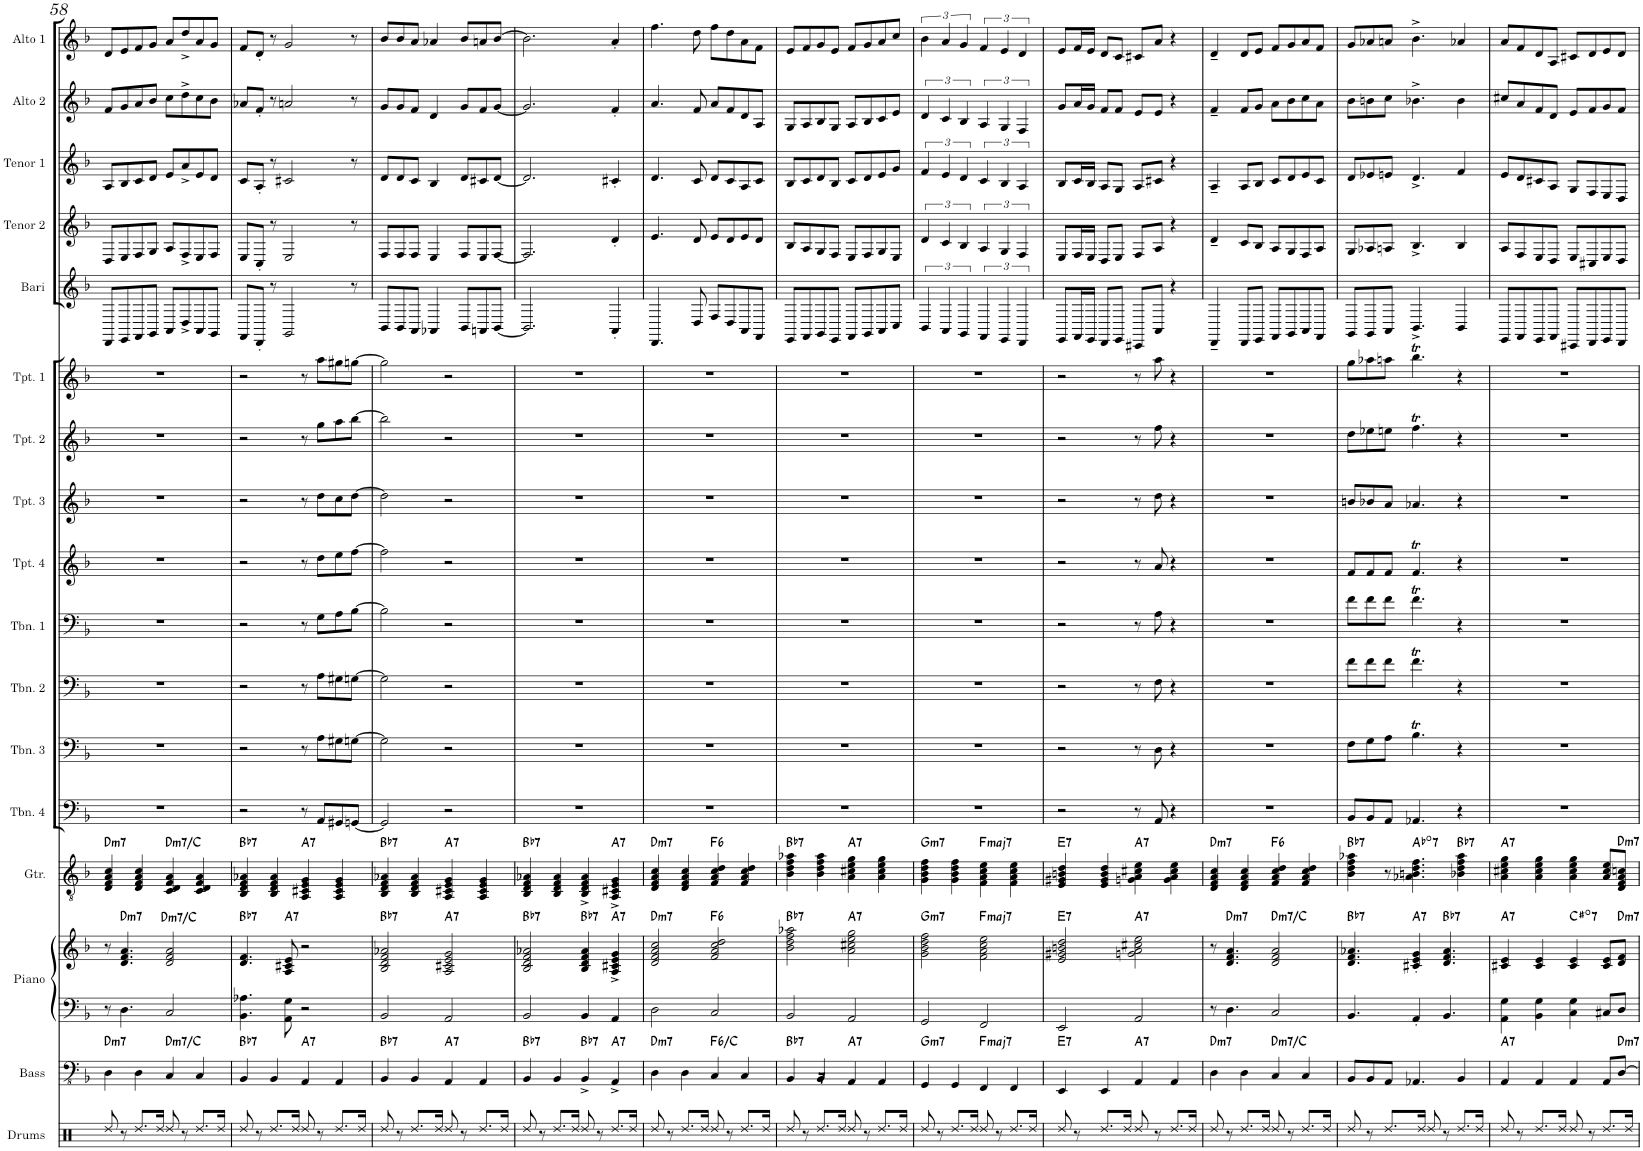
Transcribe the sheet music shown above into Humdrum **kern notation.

**kern	**kern	**harte	**kern	**kern	**harte	**kern	**harte	**kern	**kern	**kern	**kern	**kern	**kern	**kern	**kern	**kern	**kern	**kern	**kern	**kern
*part17	*part16	*part16	*part15	*part15	*part15	*part14	*part14	*part13	*part12	*part11	*part10	*part9	*part8	*part7	*part6	*part5	*part4	*part3	*part2	*part1
*staff18	*staff17	*	*staff16	*staff15	*	*staff14	*	*staff13	*staff12	*staff11	*staff10	*staff9	*staff8	*staff7	*staff6	*staff5	*staff4	*staff3	*staff2	*staff1
*I"Drums	*I"Bass	*	*I"Piano	*	*	*I"Guitar	*	*I"Trombone 4	*I"Trombone 3	*I"Trombone 2	*I"Trombone 1	*I"Trumpet 4	*I"Trumpet 3	*I"Trumpet 2	*I"Trumpet 1	*I"Baritone Sax	*I"Tenor Sax 2	*I"Tenor Sax 1	*I"Alto Sax 2	*I"Alto Sax 1
*I'Drums	*I'Bass	*	*I'Piano	*	*	*I'Gtr.	*	*I'Tbn. 4	*I'Tbn. 3	*I'Tbn. 2	*I'Tbn. 1	*I'Tpt. 4	*I'Tpt. 3	*I'Tpt. 2	*I'Tpt. 1	*I'Bari	*I'Tenor 2	*I'Tenor 1	*I'Alto 2	*I'Alto 1
!!LO:PB:g=z
*clefX	*clefFv4	*	*clefF4	*clefG2	*	*clefGv2	*	*clefF4	*clefF4	*clefF4	*clefF4	*clefG2	*clefG2	*clefG2	*clefG2	*clefG2	*clefG2	*clefG2	*clefG2	*clefG2
*	*	*	*	*	*	*	*	*	*	*	*	*ITrd1c2	*ITrd1c2	*ITrd1c2	*ITrd1c2	*ITrd12c21	*ITrd8c14	*ITrd8c14	*ITrd5c9	*ITrd5c9
*k[]	*k[b-]	*	*k[b-]	*k[b-]	*	*k[b-]	*	*k[b-]	*k[b-]	*k[b-]	*k[b-]	*k[b-]	*k[b-]	*k[b-]	*k[b-]	*k[b-]	*k[b-]	*k[b-]	*k[b-]	*k[b-]
*M4/4	*M4/4	*	*M4/4	*M4/4	*	*M4/4	*	*M4/4	*M4/4	*M4/4	*M4/4	*M4/4	*M4/4	*M4/4	*M4/4	*M4/4	*M4/4	*M4/4	*M4/4	*M4/4
=58	=58	=58	=58	=58	=58	=58	=58	=58	=58	=58	=58	=58	=58	=58	=58	=58	=58	=58	=58	=58
!	!	!LO:H:kt=m7	!	!	!	!	!LO:H:kt=m7	!	!	!	!	!	!	!	!	!	!	!	!	!
8Rdd/	4DD\	D:min7	8r	8r	.	4D/ 4F/ 4A/ 4c/	D:min7	1r	1r	1r	1r	1r	1r	1r	1r	8DD/L	8D/L	8A/L	8f/L	8d/L
!	!	!	!	!	!LO:H:kt=m7	!	!	!	!	!	!	!	!	!	!	!	!	!	!	!
8r	.	.	4.D\	4.d/ 4.f/ 4.a/	D:min7	.	.	.	.	.	.	.	.	.	.	8EE/	8E/	8B-/	8g/	8e/
8.Rdd/L	4DD\	.	.	.	.	4D/ 4F/ 4A/ 4c/	.	.	.	.	.	.	.	.	.	8FF/	8F/	8c/	8a/	8f/
.	.	.	.	.	.	.	.	.	.	.	.	.	.	.	.	8GG/J	8G/J	8d/J	8b-/J	8g/J
16Rdd/Jk	.	.	.	.	.	.	.	.	.	.	.	.	.	.	.	.	.	.	.	.
!	!	!LO:H:kt=m7	!	!	!LO:H:kt=m7	!	!LO:H:kt=m7	!	!	!	!	!	!	!	!	!	!	!	!	!
8Rdd/	4CC/	D:min7/b7	2C/	2d/ 2f/ 2a/	D:min7/b7	4C/ 4D/ 4F/ 4A/	D:min7/b7	.	.	.	.	.	.	.	.	8AA/L	8A/L	8e/L	8cc\L	8a/L
8r	.	.	.	.	.	.	.	.	.	.	.	.	.	.	.	8D^/	8F^/	8a^/	8dd^\	8dd^/
8.Rdd/L	4CC/	.	.	.	.	4C/ 4D/ 4F/ 4A/	.	.	.	.	.	.	.	.	.	8AA/	8E/	8e/	8cc\	8a/
.	.	.	.	.	.	.	.	.	.	.	.	.	.	.	.	8GG/J	8F/J	8d/J	8b-\J	8g/J
16Rdd/Jk	.	.	.	.	.	.	.	.	.	.	.	.	.	.	.	.	.	.	.	.
=59	=59	=59	=59	=59	=59	=59	=59	=59	=59	=59	=59	=59	=59	=59	=59	=59	=59	=59	=59	=59
!	!	!LO:H:kt=7	!	!	!LO:H:kt=7	!	!LO:H:kt=7	!	!	!	!	!	!	!	!	!	!	!	!	!
8Rdd/	4BBB-/	Bb:7	4.BB-\ 4.A-X\	4.d/ 4.f/	Bb:7	4BB-/ 4D/ 4F/ 4A-X/	Bb:7	2r	2r	2r	2r	2r	2r	2r	2r	8FF/L	8E/L	8c/L	8a-X/L	8f/L
8r	.	.	.	.	.	.	.	.	.	.	.	.	.	.	.	8DD'/J	8C'/J	8A'/J	8f'/J	8d'/J
8.Rdd/L	4BBB-/	.	.	.	.	4BB-/ 4D/ 4F/ 4A-/	.	.	.	.	.	.	.	.	.	8r	8r	8r	8r	8r
!	!	!	!	!	!LO:H:kt=7	!	!	!	!	!	!	!	!	!	!	!	!	!	!	!
.	.	.	8AA\ 8G\	8A/ 8c#X/ 8e/	A:7	.	.	.	.	.	.	.	.	.	.	2GG/	2E/	2c#X/	2an/	2g/
16Rdd/Jk	.	.	.	.	.	.	.	.	.	.	.	.	.	.	.	.	.	.	.	.
!	!	!LO:H:kt=7	!	!	!	!	!LO:H:kt=7	!	!	!	!	!	!	!	!	!	!	!	!	!
8Rdd/	4AAA/	A:7	2r	2r	.	4AA/ 4C#X/ 4E/ 4G/	A:7	8r	8r	8r	8r	8r	8r	8r	8r	.	.	.	.	.
8r	.	.	.	.	.	.	.	8AA/L	8A\L	8A\L	8G\L	8dd\L	8dd\L	8gg\L	8aa\L	.	.	.	.	.
8.Rdd/L	4AAA/	.	.	.	.	4AA/ 4C#/ 4E/ 4G/	.	8GG#X/	8G#X\	8G#X\	8A\	8ee\	8cc\	8aa\	8gg#X\	.	.	.	.	.
.	.	.	.	.	.	.	.	[8GGn/J	[8Gn\J	[8Gn\J	[8B-\J	[8ff\J	[8dd\J	[8bb-\J	[8ggn\J	8r	8r	8r	8r	8r
16Rdd/Jk	.	.	.	.	.	.	.	.	.	.	.	.	.	.	.	.	.	.	.	.
=60	=60	=60	=60	=60	=60	=60	=60	=60	=60	=60	=60	=60	=60	=60	=60	=60	=60	=60	=60	=60
!	!	!LO:H:kt=7	!	!	!LO:H:kt=7	!	!LO:H:kt=7	!	!	!	!	!	!	!	!	!	!	!	!	!
8Rdd/	4BBB-/	Bb:7	2BB-/	2B-/ 2d/ 2f/ 2a-X/	Bb:7	4BB-/ 4D/ 4F/ 4A-X/	Bb:7	2GG/]	2G\]	2G\]	2B-\]	2ff\]	2dd\]	2bb-\]	2gg\]	8BB-/L	8F/L	8d/L	8g/L	8b-/L
8r	.	.	.	.	.	.	.	.	.	.	.	.	.	.	.	8BB-/	8F/	8d/	8g/	8b-/
8.Rdd/L	4BBB-/	.	.	.	.	4BB-/ 4D/ 4F/ 4A-/	.	.	.	.	.	.	.	.	.	8AA/J	8F/J	8c/J	8f/J	8a/J
.	.	.	.	.	.	.	.	.	.	.	.	.	.	.	.	4AA-X/	4E/	4B-/	4d/	4a-X/
16Rdd/Jk	.	.	.	.	.	.	.	.	.	.	.	.	.	.	.	.	.	.	.	.
!	!	!LO:H:kt=7	!	!	!LO:H:kt=7	!	!LO:H:kt=7	!	!	!	!	!	!	!	!	!	!	!	!	!
8Rdd/	4AAA/	A:7	2AA/	2A/ 2c#X/ 2e/ 2g/	A:7	4AA/ 4C#X/ 4E/ 4G/	A:7	2r	2r	2r	2r	2r	2r	2r	2r	.	.	.	.	.
8r	.	.	.	.	.	.	.	.	.	.	.	.	.	.	.	8BB-/L	8F/L	8d/L	8g/L	8b-/L
8.Rdd/L	4AAA/	.	.	.	.	4AA/ 4C#/ 4E/ 4G/	.	.	.	.	.	.	.	.	.	8AAn/	8E/	8c#X/	8f/	8an/
.	.	.	.	.	.	.	.	.	.	.	.	.	.	.	.	[8BB-/J	[8F/J	[8d/J	[8g/J	[8b-/J
16Rdd/Jk	.	.	.	.	.	.	.	.	.	.	.	.	.	.	.	.	.	.	.	.
=61	=61	=61	=61	=61	=61	=61	=61	=61	=61	=61	=61	=61	=61	=61	=61	=61	=61	=61	=61	=61
!	!	!LO:H:kt=7	!	!	!LO:H:kt=7	!	!LO:H:kt=7	!	!	!	!	!	!	!	!	!	!	!	!	!
8Rdd/	4BBB-/	Bb:7	2BB-/	2B-/ 2d/ 2f/ 2a-X/	Bb:7	4BB-/ 4D/ 4F/ 4A-X/	Bb:7	1r	1r	1r	1r	1r	1r	1r	1r	2.BB-/]	2.F/]	2.d/]	2.g/]	2.b-\]
8r	.	.	.	.	.	.	.	.	.	.	.	.	.	.	.	.	.	.	.	.
8.Rdd/L	4BBB-/	.	.	.	.	4BB-/ 4D/ 4F/ 4A-/	.	.	.	.	.	.	.	.	.	.	.	.	.	.
16Rdd/Jk	.	.	.	.	.	.	.	.	.	.	.	.	.	.	.	.	.	.	.	.
!	!	!LO:H:kt=7	!	!	!LO:H:kt=7	!	!	!	!	!	!	!	!	!	!	!	!	!	!	!
8Rdd/	4BBB-^/	Bb:7	4BB-/	4B-/ 4d/ 4f/ 4a-/	Bb:7	4BB-/^ 4D/^ 4F/^ 4A-/^	.	.	.	.	.	.	.	.	.	.	.	.	.	.
8r	.	.	.	.	.	.	.	.	.	.	.	.	.	.	.	.	.	.	.	.
!	!	!LO:H:kt=7	!	!	!LO:H:kt=7	!	!LO:H:kt=7	!	!	!	!	!	!	!	!	!	!	!	!	!
8.Rdd/L	4AAA^/	A:7	4AA/	4A/^ 4c#X/^ 4e/^ 4g/^	A:7	4AA/^ 4C#X/^ 4E/^ 4G/^	A:7	.	.	.	.	.	.	.	.	4AA'/	4d'/	4c#X'/	4f'/	4a'/
16Rdd/Jk	.	.	.	.	.	.	.	.	.	.	.	.	.	.	.	.	.	.	.	.
=62	=62	=62	=62	=62	=62	=62	=62	=62	=62	=62	=62	=62	=62	=62	=62	=62	=62	=62	=62	=62
!	!	!LO:H:kt=m7	!	!	!LO:H:kt=m7	!	!LO:H:kt=m7	!	!	!	!	!	!	!	!	!	!	!	!	!
8Rdd/	4DD\	D:min7	2D\	2d/ 2f/ 2a/ 2cc/	D:min7	4D/ 4F/ 4A/ 4c/	D:min7	1r	1r	1r	1r	1r	1r	1r	1r	4.DD/	4.e/	4.d/	4.a/	4.ff\
8r	.	.	.	.	.	.	.	.	.	.	.	.	.	.	.	.	.	.	.	.
8.Rdd/L	4DD\	.	.	.	.	4D/ 4F/ 4A/ 4c/	.	.	.	.	.	.	.	.	.	.	.	.	.	.
.	.	.	.	.	.	.	.	.	.	.	.	.	.	.	.	8D/	8d/	8c/	8f/	8dd\
16Rdd/Jk	.	.	.	.	.	.	.	.	.	.	.	.	.	.	.	.	.	.	.	.
!	!	!LO:H:kt=6	!	!	!LO:H:kt=6	!	!LO:H:kt=6	!	!	!	!	!	!	!	!	!	!	!	!	!
8Rdd/	4CC/	F:maj6/5	2C/	2f/ 2a/ 2cc/ 2dd/	F:maj6	4F/ 4A/ 4c/ 4d/	F:maj6	.	.	.	.	.	.	.	.	8F/L	8e/L	8d/L	8a/L	8ff\L
8r	.	.	.	.	.	.	.	.	.	.	.	.	.	.	.	8D/	8d/	8c/	8f/	8dd\
8.Rdd/L	4CC/	.	.	.	.	4F/ 4A/ 4c/ 4d/	.	.	.	.	.	.	.	.	.	8AA/	8e/	8A/	8d/	8a\
.	.	.	.	.	.	.	.	.	.	.	.	.	.	.	.	8FF/J	8d/J	8c/J	8A/J	8f\J
16Rdd/Jk	.	.	.	.	.	.	.	.	.	.	.	.	.	.	.	.	.	.	.	.
=63	=63	=63	=63	=63	=63	=63	=63	=63	=63	=63	=63	=63	=63	=63	=63	=63	=63	=63	=63	=63
!	!	!LO:H:kt=7	!	!	!LO:H:kt=7	!	!LO:H:kt=7	!	!	!	!	!	!	!	!	!	!	!	!	!
8Rdd/	4BBB-/	Bb:7	2BB-/	2b-\ 2dd\ 2ff\ 2aa-X\	Bb:7	4B-\ 4d\ 4f\ 4a-X\	Bb:7	1r	1r	1r	1r	1r	1r	1r	1r	8EE/L	8B-/L	8B-/L	8G/L	8e/L
8r	.	.	.	.	.	.	.	.	.	.	.	.	.	.	.	8FF/	8A/	8c/	8A/	8f/
8.Rdd/L	4BBB-/	.	.	.	.	4B-\ 4d\ 4f\ 4a-\	.	.	.	.	.	.	.	.	.	8GG/	8G/	8d/	8B-/	8g/
.	.	.	.	.	.	.	.	.	.	.	.	.	.	.	.	8EE/J	8F/J	8B-/J	8G/J	8e/J
16Rdd/Jk	.	.	.	.	.	.	.	.	.	.	.	.	.	.	.	.	.	.	.	.
!	!	!LO:H:kt=7	!	!	!LO:H:kt=7	!	!LO:H:kt=7	!	!	!	!	!	!	!	!	!	!	!	!	!
8Rdd/	4AAA/	A:7	2AA/	2a\ 2cc#X\ 2ee\ 2gg\	A:7	4A\ 4c#X\ 4e\ 4g\	A:7	.	.	.	.	.	.	.	.	8FF/L	8E/L	8c/L	8A/L	8f/L
8r	.	.	.	.	.	.	.	.	.	.	.	.	.	.	.	8GG/	8F/	8d/	8B-/	8g/
8.Rdd/L	4AAA/	.	.	.	.	4A\ 4c#\ 4e\ 4g\	.	.	.	.	.	.	.	.	.	8AA/	8G/	8e/	8c/	8a/
.	.	.	.	.	.	.	.	.	.	.	.	.	.	.	.	8C/J	8E/J	8g/J	8e/J	8cc/J
16Rdd/Jk	.	.	.	.	.	.	.	.	.	.	.	.	.	.	.	.	.	.	.	.
=64	=64	=64	=64	=64	=64	=64	=64	=64	=64	=64	=64	=64	=64	=64	=64	=64	=64	=64	=64	=64
!	!	!LO:H:kt=m7	!	!	!LO:H:kt=m7	!	!LO:H:kt=m7	!	!	!	!	!	!	!	!	!	!	!	!	!
8Rdd/	4GGG/	G:min7	2GG/	2g\ 2b-\ 2dd\ 2ff\	G:min7	4G\ 4B-\ 4d\ 4f\	G:min7	1r	1r	1r	1r	1r	1r	1r	1r	6BB-/	6d/	6f/	6d/	6b-\
8r	.	.	.	.	.	.	.	.	.	.	.	.	.	.	.	.	.	.	.	.
.	.	.	.	.	.	.	.	.	.	.	.	.	.	.	.	6AA/	6c/	6e/	6c/	6a/
8.Rdd/L	4GGG/	.	.	.	.	4G\ 4B-\ 4d\ 4f\	.	.	.	.	.	.	.	.	.	.	.	.	.	.
.	.	.	.	.	.	.	.	.	.	.	.	.	.	.	.	6GG/	6B-/	6d/	6B-/	6g/
16Rdd/Jk	.	.	.	.	.	.	.	.	.	.	.	.	.	.	.	.	.	.	.	.
!	!	!LO:H:kt=maj7	!	!	!LO:H:kt=maj7	!	!LO:H:kt=maj7	!	!	!	!	!	!	!	!	!	!	!	!	!
8Rdd/	4FFF/	F:maj7	2FF/	2f\ 2a\ 2cc\ 2ee\	F:maj7	4F\ 4A\ 4c\ 4e\	F:maj7	.	.	.	.	.	.	.	.	6FF/	6A/	6c/	6A/	6f/
8r	.	.	.	.	.	.	.	.	.	.	.	.	.	.	.	.	.	.	.	.
.	.	.	.	.	.	.	.	.	.	.	.	.	.	.	.	6EE/	6G/	6B-/	6G/	6e/
8.Rdd/L	4FFF/	.	.	.	.	4F\ 4A\ 4c\ 4e\	.	.	.	.	.	.	.	.	.	.	.	.	.	.
.	.	.	.	.	.	.	.	.	.	.	.	.	.	.	.	6DD/	6F/	6A/	6F/	6d/
16Rdd/Jk	.	.	.	.	.	.	.	.	.	.	.	.	.	.	.	.	.	.	.	.
=65	=65	=65	=65	=65	=65	=65	=65	=65	=65	=65	=65	=65	=65	=65	=65	=65	=65	=65	=65	=65
!	!	!LO:H:kt=7	!	!	!LO:H:kt=7	!	!LO:H:kt=7	!	!	!	!	!	!	!	!	!	!	!	!	!
8Rdd/	4EEE/	E:7	2EE/	2e/ 2g#X/ 2bn/ 2dd/	E:7	4E/ 4G#X/ 4Bn/ 4d/	E:7	2r	2r	2r	2r	2r	2r	2r	2r	8EE/L	8E/L	8B-/L	8g/L	8e/L
8r	.	.	.	.	.	.	.	.	.	.	.	.	.	.	.	16FF/L	16F/L	16c/L	16a/L	16f/L
.	.	.	.	.	.	.	.	.	.	.	.	.	.	.	.	16EE/JJ	16E/JJ	16B-/JJ	16g/JJ	16e/JJ
8.Rdd/L	4EEE/	.	.	.	.	4E/ 4G#/ 4B/ 4d/	.	.	.	.	.	.	.	.	.	8DD/L	8D/L	8A/L	8f/L	8d/L
.	.	.	.	.	.	.	.	.	.	.	.	.	.	.	.	8EE/J	8E/J	8G/J	8f/J	8c/J
16Rdd/Jk	.	.	.	.	.	.	.	.	.	.	.	.	.	.	.	.	.	.	.	.
!	!	!LO:H:kt=7	!	!	!LO:H:kt=7	!	!LO:H:kt=7	!	!	!	!	!	!	!	!	!	!	!	!	!
8Rdd/	4AAA/	A:7	2AA/	2gn\ 2a\ 2cc#X\ 2ee\	A:7	4Gn\ 4A\ 4c#X\ 4e\	A:7	8r	8r	8r	8r	8r	8r	8r	8r	8CC#X/L	8F/L	8A/L	8e/L	8c#X/L
8r	.	.	.	.	.	.	.	8AA/	8D\	8F\	8A\	8a/	8dd\	8ff\	8aa\	8AA/J	8A/J	8c#X/J	8e/J	8a/J
8.Rdd/L	4AAA/	.	.	.	.	4G\ 4A\ 4c#\ 4e\	.	4r	4r	4r	4r	4r	4r	4r	4r	4r	4r	4r	4r	4r
16Rdd/Jk	.	.	.	.	.	.	.	.	.	.	.	.	.	.	.	.	.	.	.	.
=66	=66	=66	=66	=66	=66	=66	=66	=66	=66	=66	=66	=66	=66	=66	=66	=66	=66	=66	=66	=66
!	!	!LO:H:kt=m7	!	!	!	!	!LO:H:kt=m7	!	!	!	!	!	!	!	!	!	!	!	!	!
8Rdd/	4DD\	D:min7	8r	8r	.	4D/ 4F/ 4A/ 4c/	D:min7	1r	1r	1r	1r	1r	1r	1r	1r	4DD~/	4d~/	4A~/	4f~/	4d~/
!	!	!	!	!	!LO:H:kt=m7	!	!	!	!	!	!	!	!	!	!	!	!	!	!	!
8r	.	.	4.D\	4.d/ 4.f/ 4.a/	D:min7	.	.	.	.	.	.	.	.	.	.	.	.	.	.	.
8.Rdd/L	4DD\	.	.	.	.	4D/ 4F/ 4A/ 4c/	.	.	.	.	.	.	.	.	.	8DD/L	8c/L	8A/L	8f/L	8d/L
.	.	.	.	.	.	.	.	.	.	.	.	.	.	.	.	8EE/J	8B-/J	8B-/J	8g/J	8e/J
16Rdd/Jk	.	.	.	.	.	.	.	.	.	.	.	.	.	.	.	.	.	.	.	.
!	!	!LO:H:kt=m7	!	!	!LO:H:kt=m7	!	!LO:H:kt=6	!	!	!	!	!	!	!	!	!	!	!	!	!
8Rdd/	4CC/	D:min7/b7	2C/	2d/ 2f/ 2a/	D:min7/b7	4F/ 4A/ 4c/ 4d/	F:maj6	.	.	.	.	.	.	.	.	8FF/L	8A/L	8c/L	8a\L	8f/L
8r	.	.	.	.	.	.	.	.	.	.	.	.	.	.	.	8GG/	8G/	8d/	8b-\	8g/
8.Rdd/L	4CC/	.	.	.	.	4F/ 4A/ 4c/ 4d/	.	.	.	.	.	.	.	.	.	8AA/	8F/	8e/	8cc\	8a/
.	.	.	.	.	.	.	.	.	.	.	.	.	.	.	.	8FF/J	8A/J	8c/J	8a\J	8f/J
16Rdd/Jk	.	.	.	.	.	.	.	.	.	.	.	.	.	.	.	.	.	.	.	.
=67	=67	=67	=67	=67	=67	=67	=67	=67	=67	=67	=67	=67	=67	=67	=67	=67	=67	=67	=67	=67
!	!	!	!	!	!LO:H:kt=7	!	!LO:H:kt=7	!	!	!	!	!	!	!	!	!	!	!	!	!
8Rdd/	8BBB-/L	.	4.BB-/	4.d/ 4.f/ 4.a-X/	Bb:7	4B-\ 4d\ 4f\ 4a-X\	Bb:7	8BB-/L	8F\L	8f\L	8f\L	8f/L	8bn/L	8dd\L	8gg\L	8GG/L	8G/L	8d/L	8b-\L	8g/L
8r	8BBB-/	.	.	.	.	.	.	8BB-/	8G\	8f\	8f\	8f/	8b-X/	8ee-X\	8aa-X\	8GG/	8A-X/	8e-X/	8bn\	8a-X/
8.Rdd/L	8AAA/J	.	.	.	.	8r	.	8AA/J	8A\J	8f\J	8f\J	8f/J	8a/J	8een\J	8aan\J	8AA/J	8An/J	8en/J	8cc\J	8an/J
!	!	!	!	!	!LO:H:kt=7	!	!LO:H:kt=7	!	!	!	!	!	!	!	!	!	!	!	!	!
.	4.AAA-X/	.	4AA'/	4c#X/' 4e/' 4g/'	A:7	4.A-X\ 4.Bn\ 4.d\ 4.f\	Ab:dim7	4.AA-X/	4.B-T\	4.fT\	4.fT\	4.fT/	4.a-X/	4.ffT\	4.bb-T\	4.BB-^/	4.B-^/	4.d^/	4.b-X^\	4.b-^\
16Rdd/Jk	.	.	.	.	.	.	.	.	.	.	.	.	.	.	.	.	.	.	.	.
8Rdd/	.	.	.	.	.	.	.	.	.	.	.	.	.	.	.	.	.	.	.	.
!	!	!	!	!	!LO:H:kt=7	!	!	!	!	!	!	!	!	!	!	!	!	!	!	!
8r	.	.	4.BB-/	4.d/ 4.f/ 4.a-/	Bb:7	.	.	.	.	.	.	.	.	.	.	.	.	.	.	.
!	!	!	!	!	!	!	!LO:H:kt=7	!	!	!	!	!	!	!	!	!	!	!	!	!
8.Rdd/L	4BBB-/	.	.	.	.	4B-X\ 4d\ 4f\ 4a-\	Bb:7	4r	4r	4r	4r	4r	4r	4r	4r	4BB-/	4B-/	4f/	4b-\	4a-X/
16Rdd/Jk	.	.	.	.	.	.	.	.	.	.	.	.	.	.	.	.	.	.	.	.
=68	=68	=68	=68	=68	=68	=68	=68	=68	=68	=68	=68	=68	=68	=68	=68	=68	=68	=68	=68	=68
!	!	!LO:H:kt=7	!	!	!LO:H:kt=7	!	!LO:H:kt=7	!	!	!	!	!	!	!	!	!	!	!	!	!
8Rdd/	4AAA/	A:7	4AA\ 4G\	4c#X/ 4e/	A:7	4A\ 4c#X\ 4e\ 4g\	A:7	1r	1r	1r	1r	1r	1r	1r	1r	8EE/L	8A/L	8e/L	8cc#X/L	8a/L
8r	.	.	.	.	.	.	.	.	.	.	.	.	.	.	.	8FF/	8F/	8d/	8a/	8f/
8.Rdd/L	4AAA/	.	4BB-\ 4G\	4c#/ 4e/	.	4A\ 4c#\ 4e\ 4g\	.	.	.	.	.	.	.	.	.	8EE/	8E/	8c#X/	8f/	8d/
.	.	.	.	.	.	.	.	.	.	.	.	.	.	.	.	8FF/J	8D/J	8A/J	8d/J	8A/J
16Rdd/Jk	.	.	.	.	.	.	.	.	.	.	.	.	.	.	.	.	.	.	.	.
!	!	!	!	!	!LO:H:kt=7	!	!	!	!	!	!	!	!	!	!	!	!	!	!	!
8Rdd/	4AAA/	.	4C\ 4G\	4c#/ 4e/	C#:dim7	4A\ 4c#\ 4e\ 4g\	.	.	.	.	.	.	.	.	.	8CC#X/L	8E/L	8G/L	8e/L	8c#X/L
8r	.	.	.	.	.	.	.	.	.	.	.	.	.	.	.	8DD/	8C#X/	8F/	8f/	8d/
8.Rdd/L	8AAA/L	.	8C#X/L	8c#/ 8e/L	.	8A/ 8c#/ 8e/L	.	.	.	.	.	.	.	.	.	8EE/	8E/	8E/	8g/	8e/
!	!	!LO:H:kt=m7	!	!	!LO:H:kt=m7	!	!LO:H:kt=m7	!	!	!	!	!	!	!	!	!	!	!	!	!
.	[8DD/J	D:min7	8D/J	8d/ 8f/J	D:min7	8D/ 8F/ 8A/ 8cn/J	D:min7	.	.	.	.	.	.	.	.	8DD/J	8D/J	8D/J	8f/J	8d/J
16Rdd/Jk	.	.	.	.	.	.	.	.	.	.	.	.	.	.	.	.	.	.	.	.
=	=	=	=	=	=	=	=	=	=	=	=	=	=	=	=	=	=	=	=	=
*-	*-	*-	*-	*-	*-	*-	*-	*-	*-	*-	*-	*-	*-	*-	*-	*-	*-	*-	*-	*-
